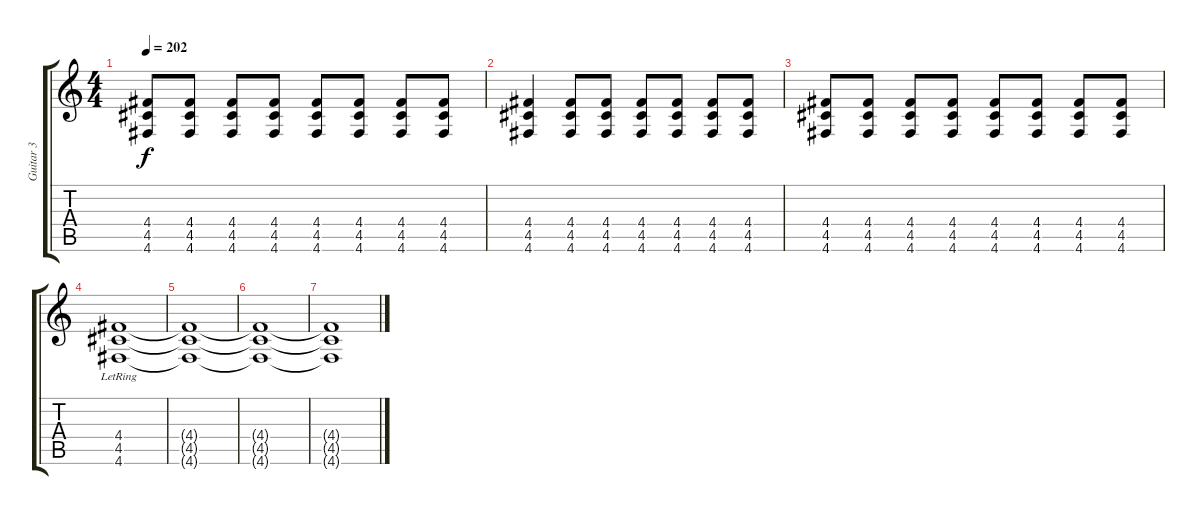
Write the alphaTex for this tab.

\track ("Guitar 3" "Guitar 3") {instrument overdrivenguitar}
\staff {score tabs}
\tuning (E4 B3 G3 D3 A2 D2) {hide}
\ts (4 4)
\tempo 202
\clef g2
\ks c
(4.4 4.5 4.6).8{dy f} (4.4 4.5 4.6).8 (4.4 4.5 4.6).8 (4.4 4.5 4.6).8 (4.4 4.5 4.6).8 (4.4 4.5 4.6).8 (4.4 4.5 4.6).8 (4.4 4.5 4.6).8 |
(4.4 4.5 4.6).4 (4.4 4.5 4.6).8 (4.4 4.5 4.6).8 (4.4 4.5 4.6).8 (4.4 4.5 4.6).8 (4.4 4.5 4.6).8 (4.4 4.5 4.6).8 |
(4.4 4.5 4.6).8 (4.4 4.5 4.6).8 (4.4 4.5 4.6).8 (4.4 4.5 4.6).8 (4.4 4.5 4.6).8 (4.4 4.5 4.6).8 (4.4 4.5 4.6).8 (4.4 4.5 4.6).8 |
(4.4{lr} 4.5{lr} 4.6{lr}).1 |
(4.4{t} 4.5{t} 4.6{t}).1 |
(4.4{t} 4.5{t} 4.6{t}).1 |
(4.4{t} 4.5{t} 4.6{t}).1
